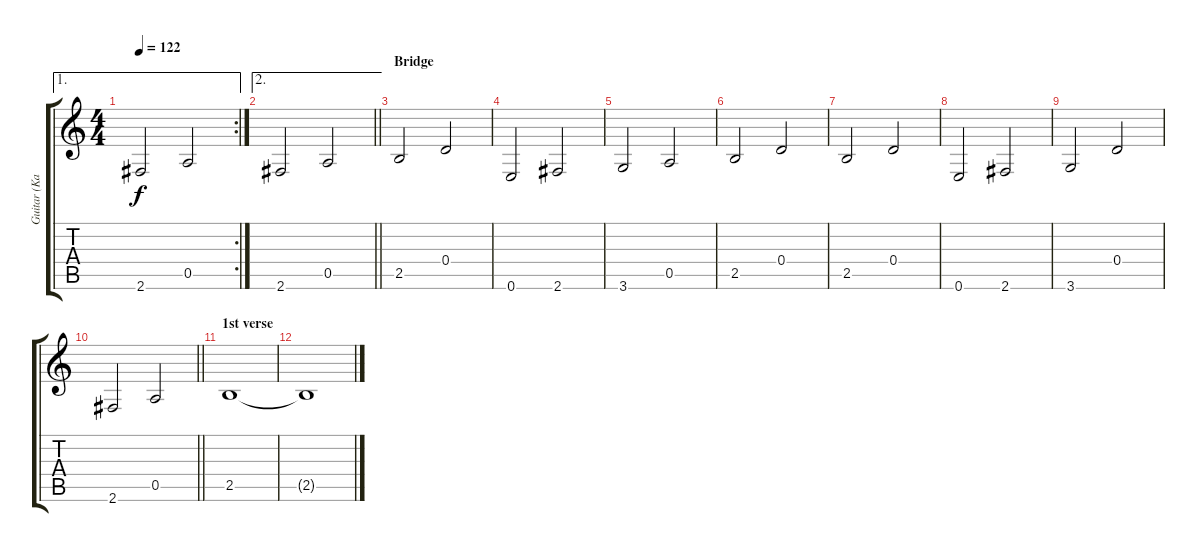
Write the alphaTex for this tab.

\track ("Guitar (Kaoru)" "Guitar (Ka") {instrument electricguitarclean}
\staff {score tabs}
\tuning (E4 B3 G3 D3 A2 E2) {hide}
\ae 1
\rc 2
\ts (4 4)
\tempo 122
\clef g2
\ks c
2.6.2{dy f} 0.5.2 |
\ae 2
\barLineRight lightlight
2.6.2 0.5.2 |
\section ("" "Bridge")
2.5.2 0.4.2 |
0.6.2 2.6.2 |
3.6.2 0.5.2 |
2.5.2 0.4.2 |
2.5.2 0.4.2 |
0.6.2 2.6.2 |
3.6.2 0.4.2 |
\barLineRight lightlight
2.6.2 0.5.2 |
\section ("" "1st verse")
2.5.1 |
2.5{t}.1
